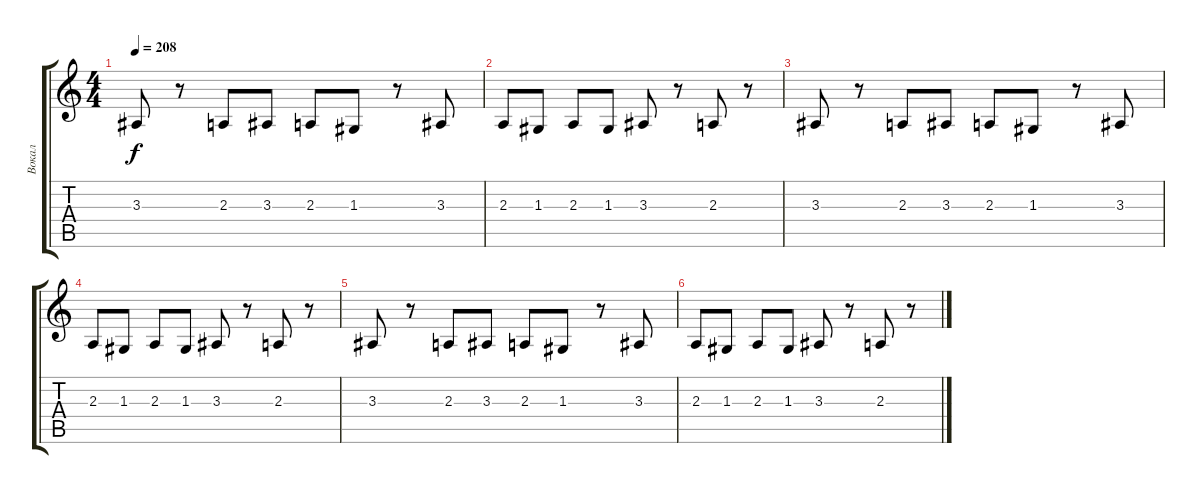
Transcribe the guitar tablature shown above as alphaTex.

\track ("Вокал" "Вокал") {instrument tenorsax}
\staff {score tabs}
\tuning (E4 B3 G3 D3 A2 E2) {hide}
\ts (4 4)
\tempo 208
\clef g2
\ks c
3.3.8{dy f} r.8 2.3.8 3.3.8 2.3.8 1.3.8 r.8 3.3.8 |
2.3.8 1.3.8 2.3.8 1.3.8 3.3.8 r.8 2.3.8 r.8 |
3.3.8 r.8 2.3.8 3.3.8 2.3.8 1.3.8 r.8 3.3.8 |
2.3.8 1.3.8 2.3.8 1.3.8 3.3.8 r.8 2.3.8 r.8 |
3.3.8 r.8 2.3.8 3.3.8 2.3.8 1.3.8 r.8 3.3.8 |
2.3.8 1.3.8 2.3.8 1.3.8 3.3.8 r.8 2.3.8 r.8
